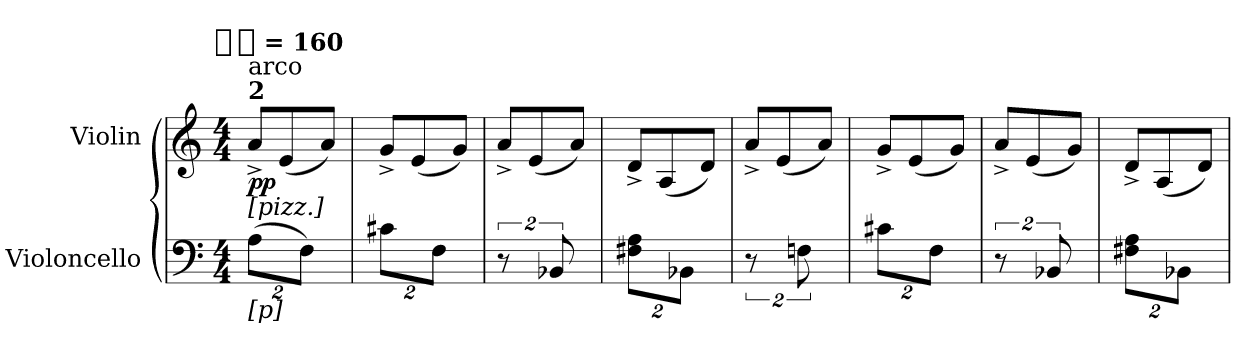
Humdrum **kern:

**kern	**kern	**dynam
*part2	*part1	*part1
*staff2	*staff1	*staff1
*I"Violoncello	*I"Violin	*
*I'Vc.	*I'Vln.	*
*clefF4	*clefG2	*
*k[]	*k[]	*
*C:	*C:	*
!!LO:TX:omd:t=[quarter-dot] = 160
*M4/4	*M4/4	*
*MM240	*MM240	*
=	=	=
!	!LO:TX:a:B:t=2	!
!	!LO:TX:a:t=arco	!
!LO:TX:a:t=[pizz.]	!	!
!LO:TX:b:t=[p]	!	!
(16%3AL	8a^L	pp
.	(8e	.
16%3FJ)	.	.
.	8aJ)	.
=1	=1	=1
16%3c#XL	8g^L	.
.	(8e	.
16%3FJ	.	.
.	8gJ)	.
=2	=2	=2
16%3r	8a^L	.
.	(8e	.
16%3BB-X	.	.
.	8aJ)	.
=3	=3	=3
16%3F#X 16%3AL	8d^L	.
.	(8A	.
16%3BB-XJ	.	.
.	8dJ)	.
=4	=4	=4
16%3r	8a^L	.
.	(8e	.
16%3Fn	.	.
.	8aJ)	.
=5	=5	=5
16%3c#XL	8g^L	.
.	(8e	.
16%3FJ	.	.
.	8gJ)	.
=6	=6	=6
16%3r	8a^L	.
.	(8e	.
16%3BB-X	.	.
.	8gJ)	.
=7	=7	=7
16%3F#X 16%3AL	8d^L	.
.	(8A	.
16%3BB-XJ	.	.
.	8dJ)	.
=	=	=
*-	*-	*-
